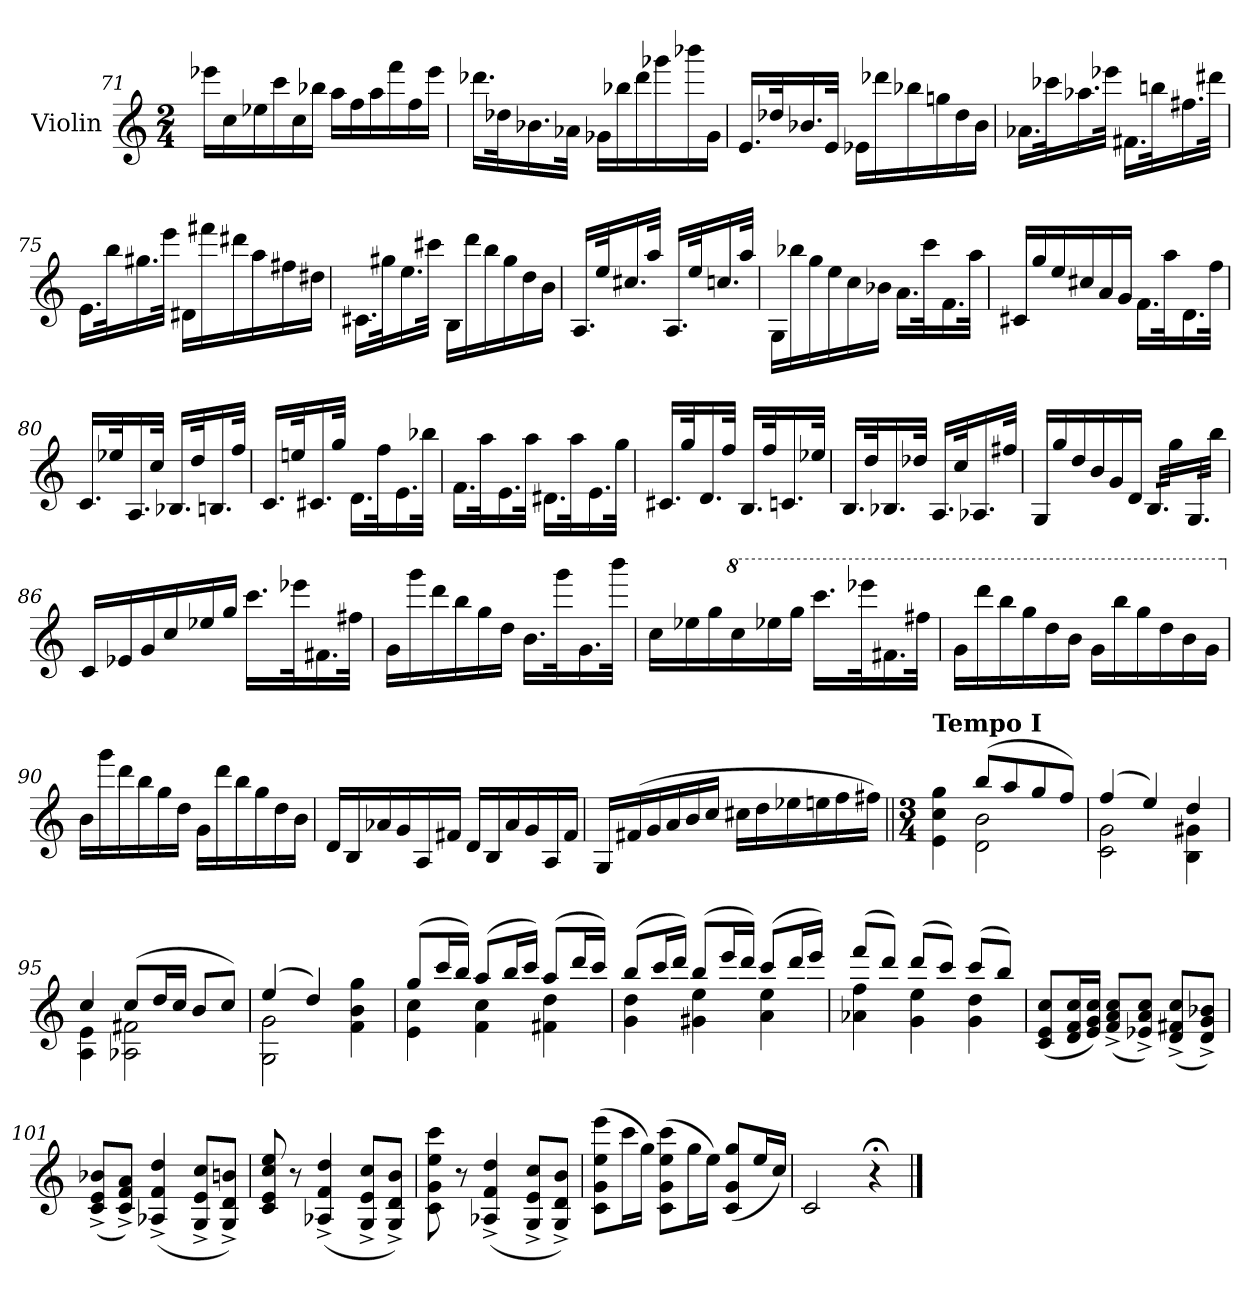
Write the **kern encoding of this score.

**kern
*part1
*staff1
*I"Violin
*I'Vln.
*clefG2
*k[]
*M2/4
*Xtuplet
=71
24eee-X\LL
24cc\
24ee-X\
24ccc\
24cc\
24bb-X\JJ
24aa\LL
24ff\
24aa\
24fff\
24ff\
24eee-\JJ
!!LO:PB:g=z
=72
16.ddd-X\LL
32dd-X\K
16.b-X\
32a-X\JJk
24g-X\LL
24bb-X\
24ddd-\
24ggg-X\
24bbb-X\
24g-\JJ
=73
16.e/LL
32dd-X/K
16.b-X/
32e/JJk
24e-X\LL
24ddd-X\
24bb-X\
24ggn\
24dd-\
24b-\JJ
=74
16.a-X\LL
32ccc-X\K
16.aa-X\
32eee-X\JJk
16.f#X\LL
32bbn\K
16.ff#X\
32ddd#X\JJk
=75
16.e\LL
32bb\K
16.gg#X\
32eee\JJk
24d#X\LL
24fff#X\
24ddd#X\
24aa\
24ff#X\
24dd#X\JJ
!!LO:LB:g=z
=76
16.c#X\LL
32gg#X\K
16.ee\
32ccc#X\JJk
24B\LL
24ddd\
24bb\
24gg#\
24dd\
24b\JJ
=77
16.A/LL
32ee/K
16.cc#X/
32aa/JJk
16.A/LL
32ee/K
16.ccn/
32aa/JJk
=78
24G/LL
24bb-X\
24gg\
24ee\
24cc\
24b-X\JJ
16.a\LL
32ccc\K
16.f\
32aa\JJk
=79
24c#X/LL
24gg/
24ee/
24cc#X/
24a/
24g/JJ
16.f\LL
32aa\K
16.d\
32ff\JJk
=80
16.c/LL
32ee-X/K
16.A/
32cc/JJk
16.B-X/LL
32dd/K
16.Bn/
32ff/JJk
!!LO:LB:g=z
=81
16.c/LL
32een/K
16.c#X/
32gg/JJk
16.d\LL
32ff\K
16.e\
32bb-X\JJk
=82
16.f\LL
32aa\K
16.e\
32aa\JJk
16.d#X\LL
32aa\K
16.e\
32gg\JJk
=83
16.c#X/LL
32gg/K
16.d/
32ff/JJk
16.B/LL
32ff/K
16.cn/
32ee-X/JJk
=84
16.B/LL
32dd/K
16.B-X/
32dd-X/JJk
16.A/LL
32cc/K
16.A-X/
32ff#X/JJk
=85
24G/LL
24gg/
24dd/
24b/
24g/
24d/JJ
16.B/LL
32gg\K
16.G/
32bb\JJk
!!LO:LB:g=z
=86
24c/LL
24e-X/
24g/
24cc/
24ee-X/
24gg/JJ
16.ccc\LL
32eee-X\K
16.f#X\
32ff#X\JJk
=87
24g\LL
24ggg\
24ddd\
24bb\
24gg\
24dd\JJ
16.b\LL
32ggg\K
16.g\
32bbb\JJk
=88
24cc\LL
24ee-X\
24gg\
*8va
24ccc\
24eee-X\
24ggg\JJ
16.cccc\LL
32eeee-X\K
16.ff#X\
32fff#X\JJk
=89
24gg\LL
24dddd\
24bbb\
24ggg\
24ddd\
24bb\JJ
24gg\LL
24bbb\
24ggg\
24ddd\
24bb\
24gg\JJ
!!LO:LB:g=z
=90
*X8va
24b\LL
24ggg\
24ddd\
24bb\
24gg\
24dd\JJ
24g\LL
24ddd\
24bb\
24gg\
24dd\
24b\JJ
=91
24d/LL
24B/
24a-X/
24g/
24A/
24f#X/JJ
24d/LL
24B/
24a-/
24g/
24A/
24f#/JJ
=92
24G/LL
(>24f#X/
24g/
24a/
24b/
24cc/JJ
24cc#X\LL
24dd\
24ee-X\
24een\
24ff\
24ff#X\JJ)
=93||
*M3/4
*^
!LO:TX:a:B:t=Tempo I	!
4e\ 4cc\ 4gg\	4ryy
(>8bb/L	2d\ 2b\
8aa/	.
8gg/	.
8ff/J)	.
=94	=94
(>4ff/	2c\ 2g\
4ee/)	.
4dd/	4B\ 4g#X\
!!LO:LB:g=z	!!
=95	=95
4cc/	4A\ 4e\
(>8cc/L	2A-X\ 2f#X\
16dd/L	.
16cc/JJ	.
8b/L	.
8cc/J)	.
=96	=96
(>4ee/	2G\ 2g\
4dd/)	.
4f\ 4b\ 4gg\	4ryy
!!LO:LB:g=z	!!
=97	=97
(>8gg/L	4e\ 4cc\
16ccc/L	.
16bb/JJ)	.
(>8aa/L	4f\ 4cc\
16bb/L	.
16ccc/JJ)	.
(>8aa/L	4f#X\ 4dd\
16ddd/L	.
16ccc/JJ)	.
=98	=98
(>8bb/L	4g\ 4dd\
16ccc/L	.
16ddd/JJ)	.
(>8bb/L	4g#X\ 4ee\
16eee/L	.
16ddd/JJ)	.
(>8ccc/L	4a\ 4ee\
16ddd/L	.
16eee/JJ)	.
=99	=99
(>8fff/L	4a-X\ 4ff\
8ddd/J)	.
(>8ddd/L	4g\ 4ee\
8ccc/J)	.
(>8ccc/L	4g\ 4dd\
8bb/J)	.
*v	*v
=100
(<8c/ 8e/ 8cc/L
16d/ 16f/ 16cc/L
16e/ 16g/ 16cc/JJ)
(<8f/^ 8a/^ 8cc/^L
8e-X/^ 8a/^ 8cc/^J)
(<8d/^ 8f#X/^ 8cc/^L
8d/^ 8g/^ 8b-X/^J)
!!LO:LB:g=z
=101
(<8c/^ 8e/^ 8b-X/^L
8c/^ 8f/^ 8a/^J)
(<4A-X/^ 4f/^ 4dd/^
8G/^ 8e/^ 8cc/^L
8G/^ 8d/^ 8bn/^J)
=102
8c/ 8e/ 8cc/ 8ee/
8r
(<4A-X/^ 4f/^ 4dd/^
8G/^ 8e/^ 8cc/^L
8G/^ 8d/^ 8b/^J)
=103
8c\ 8g\ 8ee\ 8ccc\
8r
(<4A-X/^ 4f/^ 4dd/^
8G/^ 8e/^ 8cc/^L
8G/^ 8d/^ 8b/^J)
=104
(>8c\ 8g\ 8ee\ 8eee\L
16ccc\L
16gg\JJ)
(>8c\ 8g\ 8ee\ 8ccc\L
16gg\L
16ee\JJ)
(<8c/ 8g/ 8gg/L
16ee/L
16cc/JJ)
=105
2c/
4r;<
==
*-
